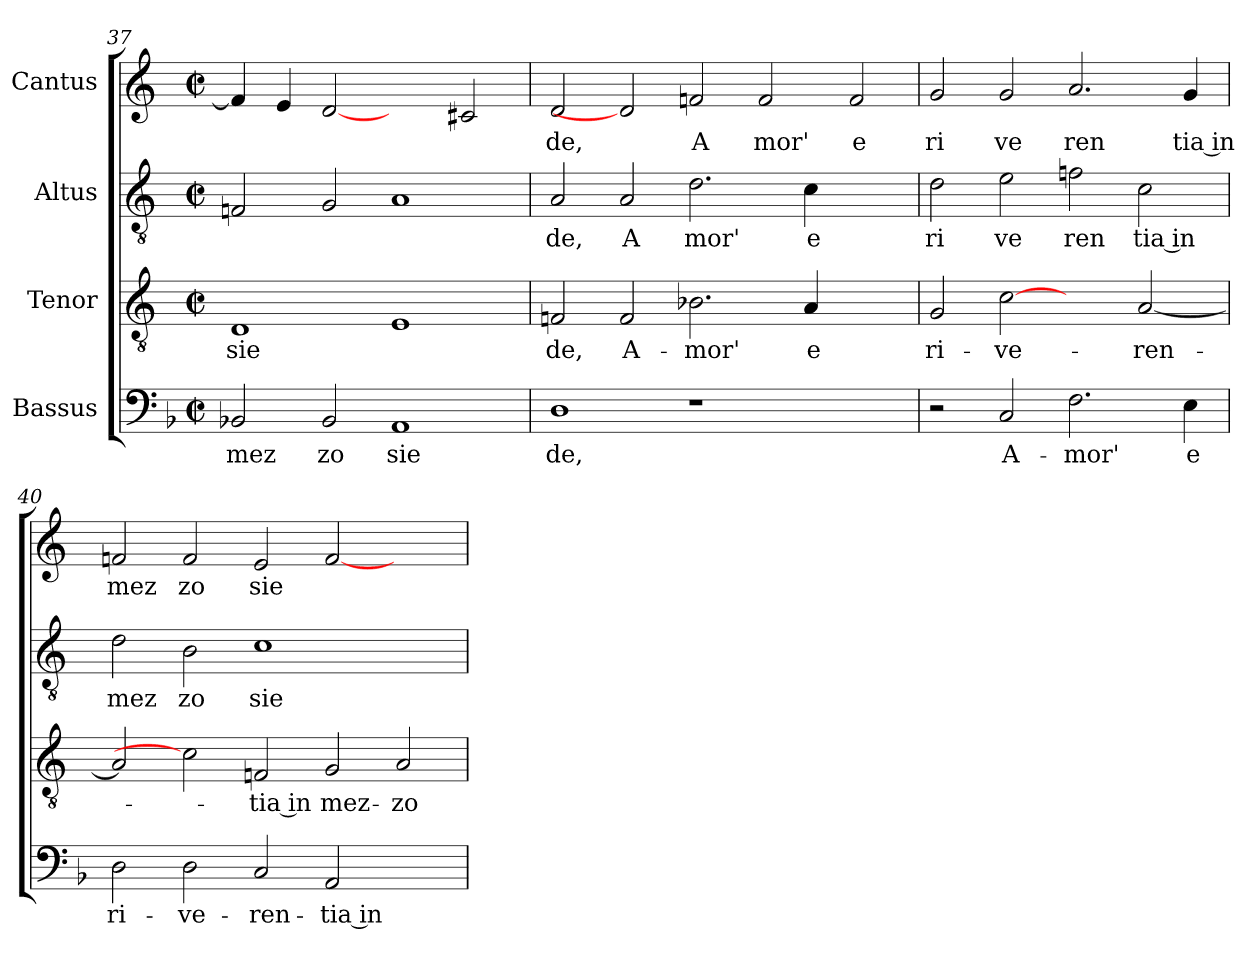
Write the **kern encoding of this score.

**kern	**text	**kern	**text	**kern	**text	**kern	**text
*part4	*part4	*part3	*part3	*part2	*part2	*part1	*part1
*staff4	*staff4	*staff3	*staff3	*staff2	*staff2	*staff1	*staff1
*I"Bassus	*	*I"Tenor	*	*I"Altus	*	*I"Cantus	*
*clefF4	*	*clefGv2	*	*clefGv2	*	*clefG2	*
*	*	*ITrd-3c-5	*	*ITrd-3c-5	*	*ITrd-3c-5	*
*k[b-]	*	*	*	*	*	*	*
*F:	*	*	*	*	*	*	*
*M2/2	*	*M2/2	*	*M2/2	*	*M2/2	*
*met(c|)	*	*met(c|)	*	*met(c|)	*	*met(c|)	*
=37	=37	=37	=37	=37	=37	=37	=37
!	!LO:LY:b:cj	!	!LO:LY:b:cj	!	!	!	!
2BB-X/	mez	1G	sie	2B-/	.	4b-/]	.
.	.	.	.	.	.	4a/	.
!	!LO:LY:b:cj	!	!	!	!	!	!
2BB-/	zo	.	.	2c/	.	[2g	.
!	!LO:LY:b:cj	!	!	!	!	!	!
1AA	sie	1A	.	1d	.	2ryy	.
.	.	.	.	.	.	2f#/	.
!!LO:PB:g=z
=38	=38	=38	=38	=38	=38	=38	=38
!	!LO:LY:b:cj	!	!LO:LY:b:cj	!	!LO:LY:b:cj	!	!LO:LY:b:cj
1D	de,	2B-/	de,	2d/	-de,	2g/	-de,
!	!	!	!LO:LY:b:cj	!	!LO:LY:b:cj	!	!
.	.	2B-/	A-	2d/	A	2g]	.
!	!	!	!LO:LY:b:cj	!	!LO:LY:b:cj	!	!LO:LY:b:cj
1r	.	2.e-\	-mor'	2.g\	mor'	2b-/	A
!	!	!	!	!	!	!	!LO:LY:b:cj
.	.	.	.	.	.	2b-/	mor'
!	!	!	!LO:LY:b:cj	!	!LO:LY:b:cj	!	!
.	.	4d/	e	4f\	e	.	.
!	!	!	!	!	!	!	!LO:LY:b:cj
2ryy	.	2ryy	.	2ryy	.	2b-/	e
=39	=39	=39	=39	=39	=39	=39	=39
!	!	!	!LO:LY:b:cj	!	!LO:LY:b:cj	!	!LO:LY:b:cj
2r	.	2c/	ri-	2g\	ri	2cc/	ri
!	!LO:LY:b:cj	!	!LO:LY:b:cj	!	!LO:LY:b:cj	!	!LO:LY:b:cj
2C/	A-	[2f	-ve-	2a\	ve	2cc/	ve
!	!LO:LY:b:cj	!	!	!	!LO:LY:b:cj	!	!LO:LY:b:cj
2.F\	-mor'	2ryy	.	2b-\	ren	2.dd/	ren
!	!	!	!LO:LY:b	!	!LO:LY:b:rj	!	!
.	.	[<2d/	-ren-	2f\	tia in	.	.
!	!LO:LY:b:cj	!	!	!	!	!	!LO:LY:b:rj
4E\	e	.	.	.	.	4cc/	tia in
=40	=40	=40	=40	=40	=40	=40	=40
!	!LO:LY:b:cj	!	!	!	!LO:LY:b:cj	!	!LO:LY:b:cj
2D\	ri-	2d/]	.	2g\	mez	2b-/	mez
!	!LO:LY:b:cj	!	!	!	!LO:LY:b:cj	!	!LO:LY:b:cj
2D\	-ve-	2f]	.	2e\	zo	2b-/	zo
!	!LO:LY:b:cj	!	!LO:LY:b:rj	!	!LO:LY:b:cj	!	!LO:LY:b
2C/	-ren-	2B-/	-tia in	1f	sie	2a/	sie
!	!LO:LY:b:rj	!	!LO:LY:b:cj	!	!	!	!
2AA/	-tia in	2c/	mez-	.	.	[<2b-/	.
!	!	!	!LO:LY:b:cj	!	!	!	!
2ryy	.	2d/	-zo	2ryy	.	2ryy	.
=	=	=	=	=	=	=	=
*-	*-	*-	*-	*-	*-	*-	*-
